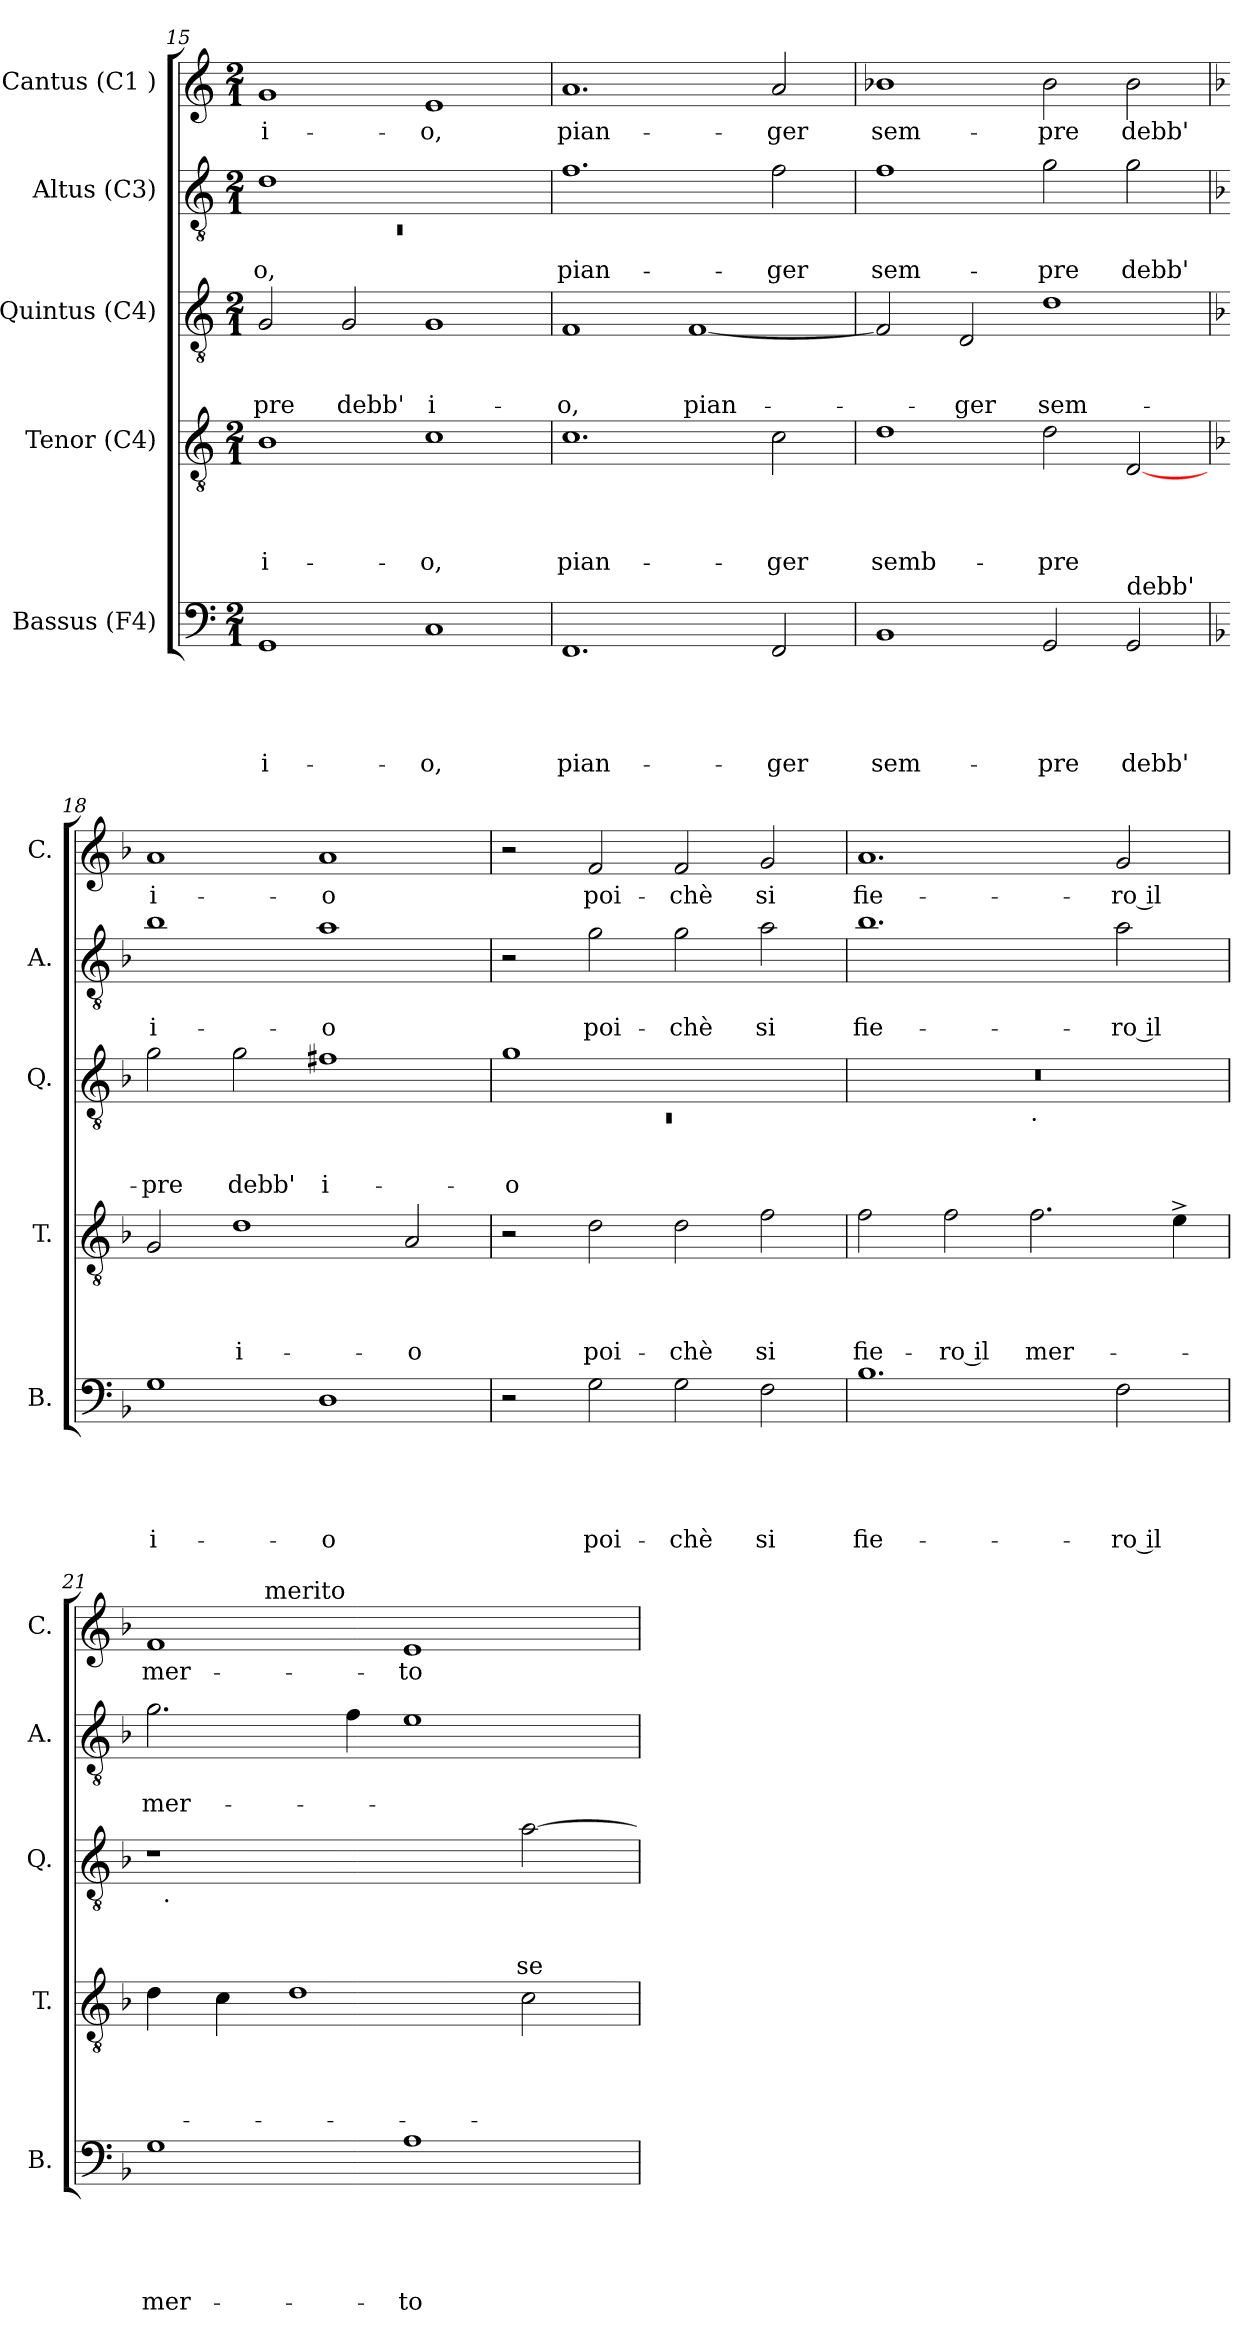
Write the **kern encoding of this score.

**kern	**text	**text	**text	**text	**text	**kern	**text	**text	**text	**text	**kern	**text	**text	**text	**kern	**text	**text	**kern	**text
*part5	*part5	*part5	*part5	*part5	*part5	*part4	*part4	*part4	*part4	*part4	*part3	*part3	*part3	*part3	*part2	*part2	*part2	*part1	*part1
*staff5	*staff5	*staff5	*staff5	*staff5	*staff5	*staff4	*staff4	*staff4	*staff4	*staff4	*staff3	*staff3	*staff3	*staff3	*staff2	*staff2	*staff2	*staff1	*staff1
*I"Bassus (F4)	*	*	*	*	*	*I"Tenor (C4)	*	*	*	*	*I"Quintus (C4)	*	*	*	*I"Altus (C3)	*	*	*I"Cantus (C1 )	*
*I'B.	*	*	*	*	*	*I'T.	*	*	*	*	*I'Q.	*	*	*	*I'A.	*	*	*I'C.	*
*clefF4	*	*	*	*	*	*clefGv2	*	*	*	*	*clefGv2	*	*	*	*clefGv2	*	*	*clefG2	*
*k[]	*	*	*	*	*	*k[]	*	*	*	*	*k[]	*	*	*	*k[]	*	*	*k[]	*
*C:	*	*	*	*	*	*C:	*	*	*	*	*C:	*	*	*	*C:	*	*	*C:	*
*M2/1	*	*	*	*	*	*M2/1	*	*	*	*	*M2/1	*	*	*	*M2/1	*	*	*M2/1	*
=15	=15	=15	=15	=15	=15	=15	=15	=15	=15	=15	=15	=15	=15	=15	=15	=15	=15	=15	=15
*	*	*	*	*	*	*	*	*	*	*	*	*	*	*	*^	*	*	*	*
!	!	!	!	!	!LO:LY:b:rj	!	!	!	!	!LO:LY:b:rj	!	!	!	!LO:LY:b	!	!LO:N:vis=1	!	!LO:LY:b	!	!LO:LY:b:rj
1GG	.	.	.	.	i-	1B	.	.	.	i-	2G/	.	.	-pre	1d	0rC	.	-o,	1g	i-
!	!	!	!	!	!	!	!	!	!	!	!	!	!	!LO:LY:b	!	!	!	!	!	!
.	.	.	.	.	.	.	.	.	.	.	2G/	.	.	debb'	.	.	.	.	.	.
!	!	!	!	!	!LO:LY:b	!	!	!	!	!LO:LY:b	!	!	!	!LO:LY:b:rj	!	!	!	!	!	!LO:LY:b
1C	.	.	.	.	-o,	1c	.	.	.	-o,	1G	.	.	i-	1ryy	.	.	.	1e	-o,
*	*	*	*	*	*	*	*	*	*	*	*	*	*	*	*v	*v	*	*	*	*
=16	=16	=16	=16	=16	=16	=16	=16	=16	=16	=16	=16	=16	=16	=16	=16	=16	=16	=16	=16
!	!	!	!	!	!LO:LY:b	!	!	!	!	!LO:LY:b	!	!	!	!LO:LY:b	!	!	!LO:LY:b	!	!LO:LY:b
1.FF	.	.	.	.	pian-	1.c	.	.	.	pian-	1F	.	.	-o,	1.f	.	pian-	1.a	pian-
!	!	!	!	!	!	!	!	!	!	!	!	!	!	!LO:LY:b	!	!	!	!	!
.	.	.	.	.	.	.	.	.	.	.	[<1F	.	.	pian-	.	.	.	.	.
!	!	!	!	!	!LO:LY:b	!	!	!	!	!LO:LY:b	!	!	!	!	!	!	!LO:LY:b	!	!LO:LY:b
2FF/	.	.	.	.	-ger	2c\	.	.	.	-ger	.	.	.	.	2f\	.	-ger	2a/	-ger
=17	=17	=17	=17	=17	=17	=17	=17	=17	=17	=17	=17	=17	=17	=17	=17	=17	=17	=17	=17
!	!	!	!	!	!LO:LY:b	!	!	!	!	!LO:LY:b:rj	!	!	!	!	!	!	!LO:LY:b	!	!LO:LY:b
1BB	.	.	.	.	sem-	1d	.	.	.	semb-	2F/]	.	.	.	1f	.	sem-	1b-	sem-
!	!	!	!	!	!	!	!	!	!	!	!	!	!	!LO:LY:b	!	!	!	!	!
.	.	.	.	.	.	.	.	.	.	.	2D/	.	.	-ger	.	.	.	.	.
!	!	!	!	!	!LO:LY:b	!	!	!	!	!LO:LY:b	!	!	!	!LO:LY:b	!	!	!LO:LY:b	!	!LO:LY:b
2GG/	.	.	.	.	-pre	2d\	.	.	.	-pre	1d	.	.	sem-	2g\	.	-pre	2b-\	-pre
!LO:TX:a:t=debb'	!	!	!	!	!	!	!	!	!	!	!	!	!	!	!	!	!	!	!
!	!	!	!	!	!LO:LY:b	!	!	!	!	!	!	!	!	!	!	!	!LO:LY:b	!	!LO:LY:b
2GG/	.	.	.	.	debb'	[<2D/	.	.	.	.	.	.	.	.	2g\	.	debb'	2b-\	debb'
!!LO:LB:g=z
=18	=18	=18	=18	=18	=18	=18	=18	=18	=18	=18	=18	=18	=18	=18	=18	=18	=18	=18	=18
*k[b-]	*	*	*	*	*	*k[b-]	*	*	*	*	*k[b-]	*	*	*	*k[b-]	*	*	*k[b-]	*
*F:	*	*	*	*	*	*F:	*	*	*	*	*F:	*	*	*	*F:	*	*	*F:	*
!	!	!	!	!	!LO:LY:b:rj	!	!	!	!	!	!	!	!	!LO:LY:b	!	!	!LO:LY:b:rj	!	!LO:LY:b:rj
1G	.	.	.	.	i-	2G/	.	.	.	.	2g\	.	.	-pre	1b-	.	i-	1a	i-
!	!	!	!	!	!	!	!	!	!	!LO:LY:b:rj	!	!	!	!LO:LY:b	!	!	!	!	!
.	.	.	.	.	.	1d	.	.	.	i-	2g\	.	.	debb'	.	.	.	.	.
!	!	!	!	!	!LO:LY:b:rj	!	!	!	!	!	!	!	!	!LO:LY:b:rj	!	!	!LO:LY:b:rj	!	!LO:LY:b:rj
1D	.	.	.	.	-o	.	.	.	.	.	1f#X	.	.	i-	1a	.	-o	1a	-o
!	!	!	!	!	!	!	!	!	!	!LO:LY:b	!	!	!	!	!	!	!	!	!
.	.	.	.	.	.	2A/	.	.	.	-o	.	.	.	.	.	.	.	.	.
=19	=19	=19	=19	=19	=19	=19	=19	=19	=19	=19	=19	=19	=19	=19	=19	=19	=19	=19	=19
*	*	*	*	*	*	*	*	*	*	*	*^	*	*	*	*	*	*	*	*
!	!	!	!	!	!	!	!	!	!	!	!	!LO:N:vis=1	!	!	!LO:LY:b:rj	!	!	!	!	!
2r	.	.	.	.	.	2r	.	.	.	.	1g	0rC	.	.	-o	2r	.	.	2r	.
!	!	!	!	!	!LO:LY:b	!	!	!	!	!LO:LY:b	!	!	!	!	!	!	!	!LO:LY:b	!	!LO:LY:b
2G\	.	.	.	.	poi-	2d\	.	.	.	poi-	.	.	.	.	.	2g\	.	poi-	2f/	poi-
!	!	!	!	!	!LO:LY:b	!	!	!	!	!LO:LY:b	!	!	!	!	!	!	!	!LO:LY:b	!	!LO:LY:b
2G\	.	.	.	.	-chè	2d\	.	.	.	-chè	1ryy	.	.	.	.	2g\	.	-chè	2f/	-chè
!	!	!	!	!	!LO:LY:b	!	!	!	!	!LO:LY:b	!	!	!	!	!	!	!	!LO:LY:b	!	!LO:LY:b
2F\	.	.	.	.	si	2f\	.	.	.	si	.	.	.	.	.	2a\	.	si	2g/	si
=20	=20	=20	=20	=20	=20	=20	=20	=20	=20	=20	=20	=20	=20	=20	=20	=20	=20	=20	=20	=20
!	!	!	!	!	!LO:LY:b	!	!	!	!	!LO:LY:b	!	!	!	!	!	!	!	!LO:LY:b	!	!LO:LY:b
1.B-	.	.	.	.	fie-	2f\	.	.	.	fie-	0r	1ryy	.	.	.	1.b-	.	fie-	1.a	fie-
!	!	!	!	!	!	!	!	!	!	!LO:LY:b:rj	!	!	!	!	!	!	!	!	!	!
.	.	.	.	.	.	2f\	.	.	.	-ro il	.	.	.	.	.	.	.	.	.	.
!	!	!	!	!	!	!	!	!	!	!	!	!LO:TX:b:t=.	!	!	!	!	!	!	!	!
!	!	!	!	!	!	!	!	!	!	!LO:LY:b	!	!	!	!	!	!	!	!	!	!
.	.	.	.	.	.	2.f\	.	.	.	mer-	.	1ryy	.	.	.	.	.	.	.	.
!	!	!	!	!	!LO:LY:b:rj	!	!	!	!	!	!	!	!	!	!	!	!	!LO:LY:b:rj	!	!LO:LY:b:rj
2F\	.	.	.	.	-ro il	.	.	.	.	.	.	.	.	.	.	2a\	.	-ro il	2g/	-ro il
.	.	.	.	.	.	4e^>\	.	.	.	.	.	.	.	.	.	.	.	.	.	.
=21	=21	=21	=21	=21	=21	=21	=21	=21	=21	=21	=21	=21	=21	=21	=21	=21	=21	=21	=21	=21
!	!	!	!	!	!	!	!	!	!	!	!	!	!	!	!	!	!	!	!LO:TX:a:t=merto	!
!	!	!	!	!	!LO:LY:b	!	!	!	!	!	!	!	!	!	!	!	!	!LO:LY:b	!	!LO:LY:b
*	*	*	*	*	*	*	*	*	*	*	*	*	*	*	*	*	*	*	*^	*
1G	.	.	.	.	mer-	4d\	.	.	.	.	1r	32ryy	.	.	.	2.g\	.	mer-	1f	4..ryy	mer-
!	!	!	!	!	!	!	!	!	!	!	!	!LO:TX:b:t=.	!	!	!	!	!	!	!	!	!
.	.	.	.	.	.	.	.	.	.	.	.	1ryy	.	.	.	.	.	.	.	.	.
.	.	.	.	.	.	4c\	.	.	.	.	.	.	.	.	.	.	.	.	.	.	.
!	!	!	!	!	!	!	!	!	!	!	!	!	!	!	!	!	!	!	!	!LO:TX:a:t=merito	!
.	.	.	.	.	.	.	.	.	.	.	.	.	.	.	.	.	.	.	.	1ryy	.
.	.	.	.	.	.	1d	.	.	.	.	.	.	.	.	.	.	.	.	.	.	.
.	.	.	.	.	.	.	.	.	.	.	.	.	.	.	.	4f\	.	.	.	.	.
!	!	!	!	!	!LO:LY:b	!	!	!	!	!	!	!	!	!	!	!	!	!	!	!	!LO:LY:b
1A	.	.	.	.	-to	.	.	.	.	.	2ryy	.	.	.	.	1e	.	.	1e	.	-to
.	.	.	.	.	.	.	.	.	.	.	.	2ryy	.	.	.	.	.	.	.	.	.
.	.	.	.	.	.	.	.	.	.	.	.	.	.	.	.	.	.	.	.	2ryy	.
!	!	!	!	!	!	!	!	!	!	!	!	!	!	!	!LO:LY:b	!	!	!	!	!	!
.	.	.	.	.	.	2c\	.	.	.	.	[<2a\	.	.	.	se-	.	.	.	.	.	.
.	.	.	.	.	.	.	.	.	.	.	.	4...ryy	.	.	.	.	.	.	.	.	.
.	.	.	.	.	.	.	.	.	.	.	.	.	.	.	.	.	.	.	.	16ryy	.
*	*	*	*	*	*	*	*	*	*	*	*v	*v	*	*	*	*	*	*	*v	*v	*
=	=	=	=	=	=	=	=	=	=	=	=	=	=	=	=	=	=	=	=
*-	*-	*-	*-	*-	*-	*-	*-	*-	*-	*-	*-	*-	*-	*-	*-	*-	*-	*-	*-
